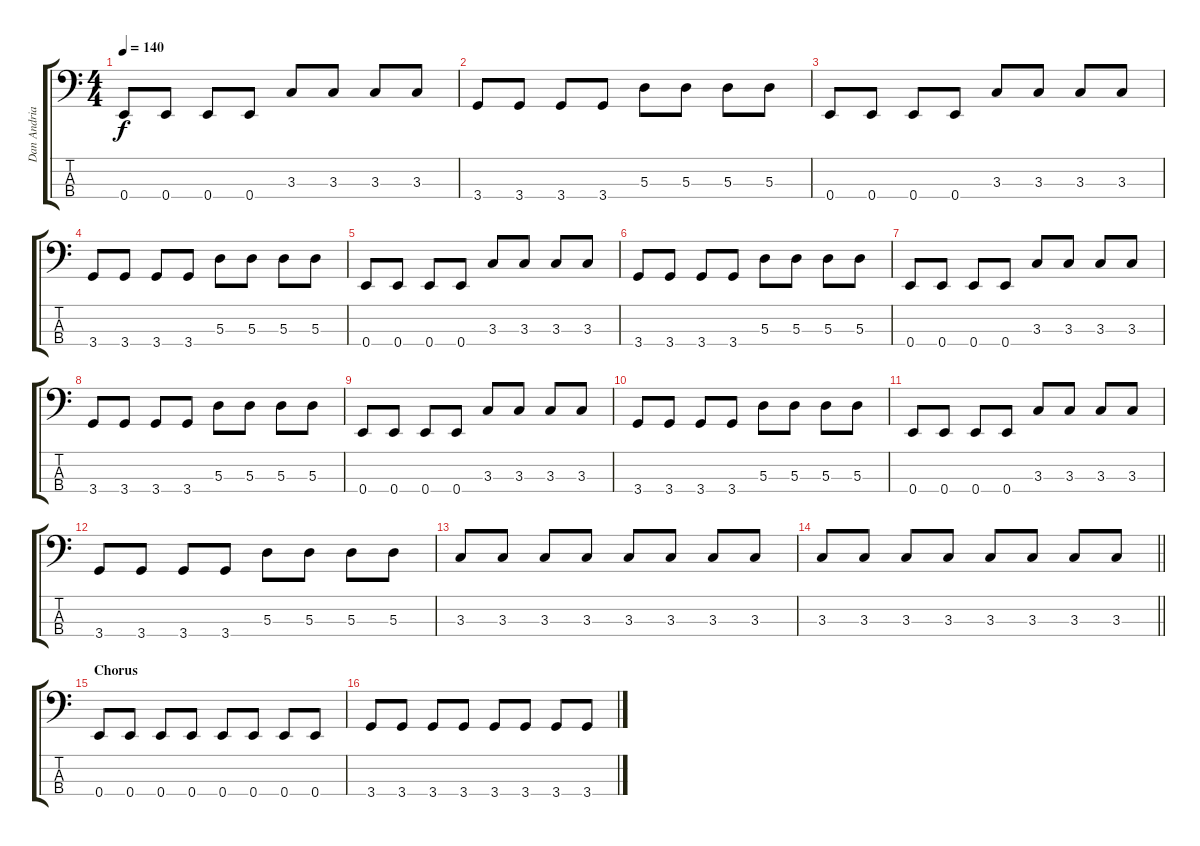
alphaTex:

\track ("Dan Andriano" "Dan Andria") {instrument electricbasspick}
\staff {score tabs}
\tuning (G2 D2 A1 E1) {hide}
\ts (4 4)
\tempo 140
\clef f4
\ks c
0.4.8{dy f} 0.4.8 0.4.8 0.4.8 3.3.8 3.3.8 3.3.8 3.3.8 |
3.4.8 3.4.8 3.4.8 3.4.8 5.3.8 5.3.8 5.3.8 5.3.8 |
0.4.8 0.4.8 0.4.8 0.4.8 3.3.8 3.3.8 3.3.8 3.3.8 |
3.4.8 3.4.8 3.4.8 3.4.8 5.3.8 5.3.8 5.3.8 5.3.8 |
0.4.8 0.4.8 0.4.8 0.4.8 3.3.8 3.3.8 3.3.8 3.3.8 |
3.4.8 3.4.8 3.4.8 3.4.8 5.3.8 5.3.8 5.3.8 5.3.8 |
0.4.8 0.4.8 0.4.8 0.4.8 3.3.8 3.3.8 3.3.8 3.3.8 |
3.4.8 3.4.8 3.4.8 3.4.8 5.3.8 5.3.8 5.3.8 5.3.8 |
0.4.8 0.4.8 0.4.8 0.4.8 3.3.8 3.3.8 3.3.8 3.3.8 |
3.4.8 3.4.8 3.4.8 3.4.8 5.3.8 5.3.8 5.3.8 5.3.8 |
0.4.8 0.4.8 0.4.8 0.4.8 3.3.8 3.3.8 3.3.8 3.3.8 |
3.4.8 3.4.8 3.4.8 3.4.8 5.3.8 5.3.8 5.3.8 5.3.8 |
3.3.8 3.3.8 3.3.8 3.3.8 3.3.8 3.3.8 3.3.8 3.3.8 |
\barLineRight lightlight
3.3.8 3.3.8 3.3.8 3.3.8 3.3.8 3.3.8 3.3.8 3.3.8 |
\section ("" "Chorus")
0.4.8 0.4.8 0.4.8 0.4.8 0.4.8 0.4.8 0.4.8 0.4.8 |
3.4.8 3.4.8 3.4.8 3.4.8 3.4.8 3.4.8 3.4.8 3.4.8
